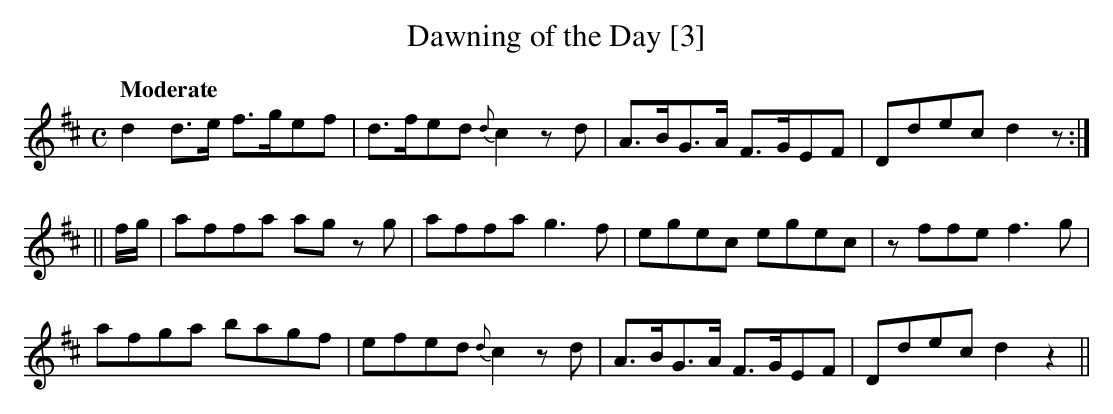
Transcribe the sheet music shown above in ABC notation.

X:1
T:Dawning of the Day [3]
M:C
L:1/8
Q:"Moderate"
K:D
d2 d>e f>gef | d>fed {d}c2 zd | A>BG>A F>GEF | Ddec d2 z :|
|| f/g/ | affa ag zg | affa g3f | egec egec | zffe f3g |
afga bagf | efed {d}c2zd | A>BG>A F>GEF | Ddec d2 z2 ||
